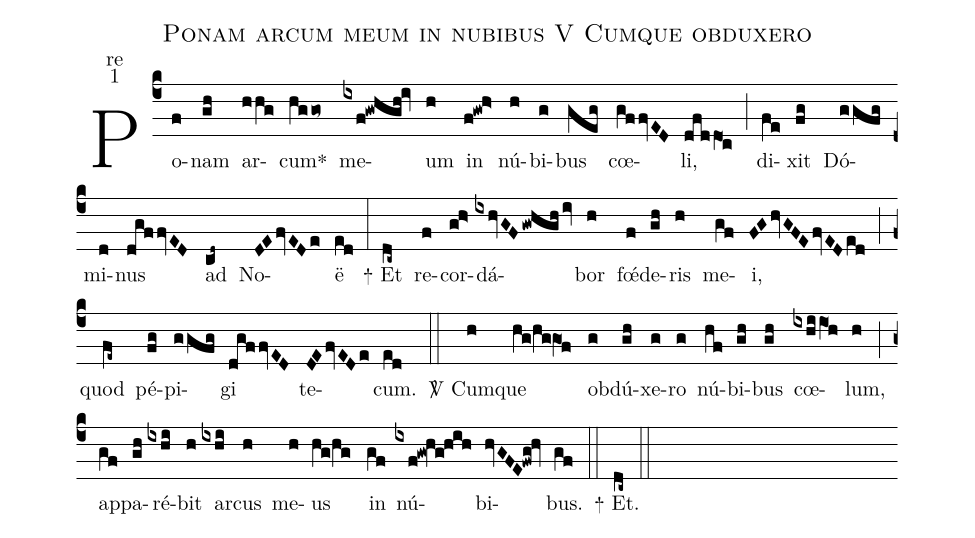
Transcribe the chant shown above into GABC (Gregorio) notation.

name:Ponam arcum meum in nubibus V Cumque obduxero;
office-part:re;
mode:1;
%%
(c4)   Po(f)nam(gh) ar(hhg)cum<sp>*</sp>(hggo~) me(ixf!gwhgh!iv)um(h) in(f!gw!h>) nú(h)bi(g)bus(geg) cœ(gffvED)li,(dfddO1c) (;)
di(fe)xit(fg) Dó(ggfg)mi(d)nus(dgffvED) ad(cd~) No(DEfvEDe)ë(ed) (:)
<sp>+</sp> Et(dc~) re(f)cor(gh>)dá(ixhvGFgwhghiv)bor(h) fœ́(f)de(gh)ris(h) me(gf)i,(FGhvGFEfvEDed) (;)
quod(fe~) pé(fg)pi(ggfg)gi(dgffvED) te(DEfvEDe)cum.(ed) (::)
<sp>V/</sp> Cum(h)que(hg/0hg/0gO1f) ob(g)dú(gh)xe(g)ro(g) nú(hf)bi(gh)bus(gh) cœ(ixhiiO1h)lum,(h) (;)
ap(gf)pa(gh)ré(ixhi)bit(h) ar(ixhi)cus(h) me(h)us(hg/0hg) in(gf) nú(ixf!gw!hg!hih)bi(hvGFE!fwg!hv)bus.(gf) (::)
<sp>+</sp> Et.(dc~)
(::)
